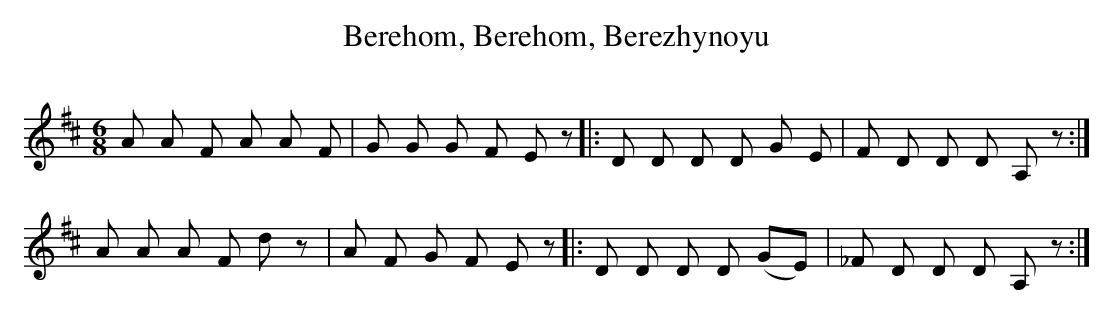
X:1
T:Berehom, Berehom, Berezhynoyu
Q:100
M:6/8
L:1/8
K:AMix
A A F A A F | G G G F E z |: \
D D D D G E | F D D D A, z :|
A A A F d z | A F G F E z |: \
D D D D (GE) | _F D D D A, z :|
